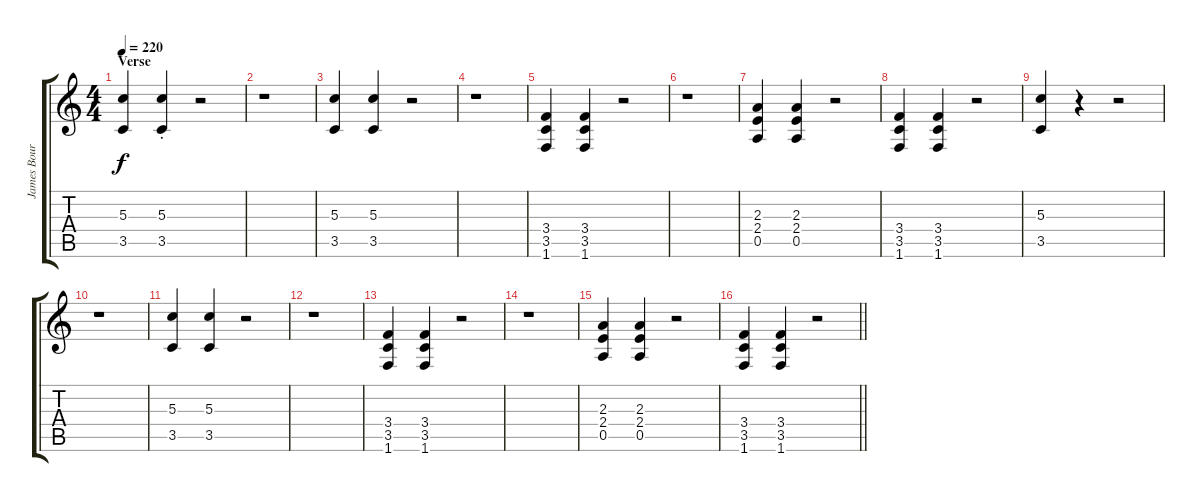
\track ("James Bourne" "James Bour") {instrument distortionguitar}
\staff {score tabs}
\tuning (E4 B3 G3 D3 A2 E2) {hide}
\ts (4 4)
\section ("" "Verse")
\tempo 220
\clef g2
\ks c
(5.3 3.5).4{dy f} (5.3 3.5{st}).4 r.2 |
r.1 |
(5.3 3.5).4 (5.3 3.5).4 r.2 |
r.1 |
(3.4 3.5 1.6).4 (3.4 3.5 1.6).4 r.2 |
r.1 |
(2.3 2.4 0.5).4 (2.3 2.4 0.5).4 r.2 |
(3.4 3.5 1.6).4 (3.4 3.5 1.6).4 r.2 |
(5.3 3.5).4 r.4 r.2 |
r.1 |
(5.3 3.5).4 (5.3 3.5).4 r.2 |
r.1 |
(3.4 3.5 1.6).4 (3.4 3.5 1.6).4 r.2 |
r.1 |
(2.3 2.4 0.5).4 (2.3 2.4 0.5).4 r.2 |
\barLineRight lightlight
(3.4 3.5 1.6).4 (3.4 3.5 1.6).4 r.2
